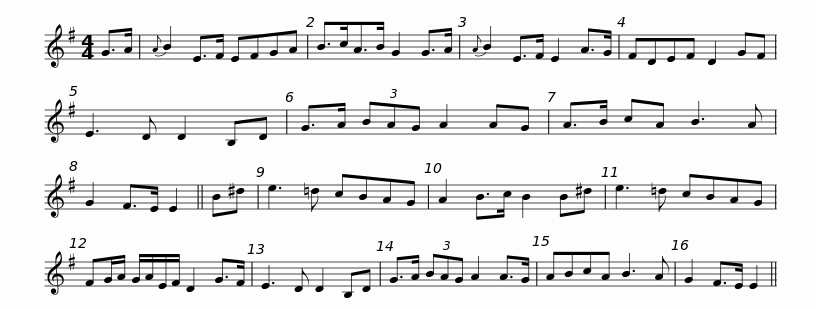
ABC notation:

X:1
L:1/8
M:4/4
I:linebreak $
K:Emin
V:1 treble
V:1
 G>A |{A} B2 E>F EFGA | B>cA>B G2 G>A |{A} B2 E>F E2 A>G | FDEF D2 GF | %5
 E3 D D2 B,D |$ G>A (3BAG A2 AG | A>B cA B3 A | G2 F>E E2 || B^d | %10
 e3 =d cBAG | A2 B>c B2 B^d | e3 =d cBAG |$ FG/A/ G/A/E/F/ D2 G>F | E3 D D2 B,D | %15
 G>A (3BAG A2 A>G | ABcA B3 A | G2 F>E E2 || %18
